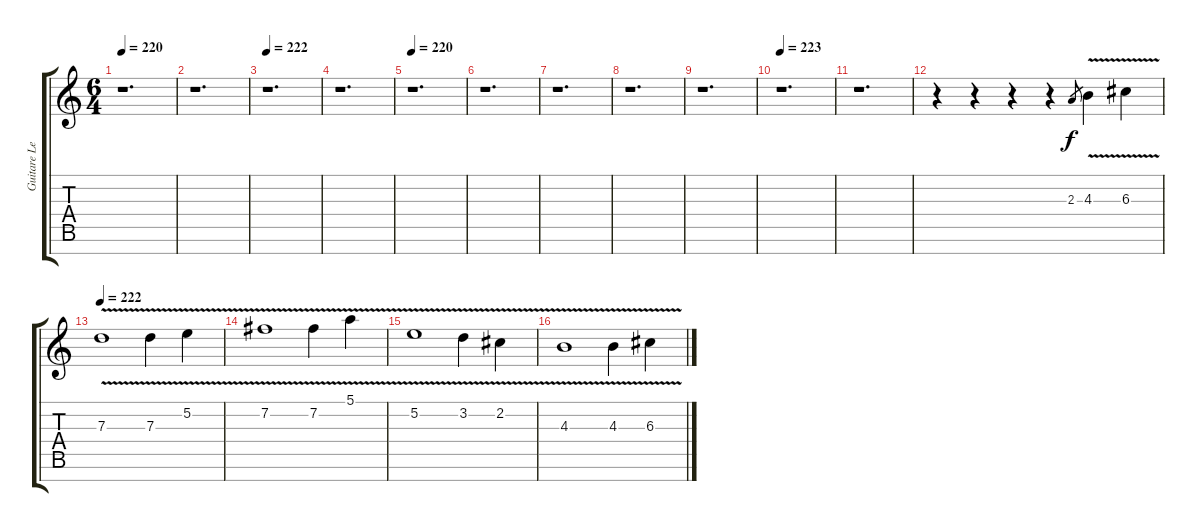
\track ("Guitare Lead I" "Guitare Le") {instrument distortionguitar}
\staff {score tabs}
\tuning (E4 B3 G3 D3 A2 E2 B1) {hide}
\ts (6 4)
\tempo 220
\clef g2
\ks c
r.1{d dy f} |
r.1{d} |
\tempo 222
r.1{d} |
r.1{d} |
\tempo 220
r.1{d} |
r.1{d} |
r.1{d} |
r.1{d} |
r.1{d} |
\tempo 223
r.1{d} |
r.1{d} |
r.4 r.4 r.4 r.4 2.3.8{gr} 4.3{v}.4 6.3{v}.4 |
\tempo 222
7.3{v}.1 7.3{v}.4 5.2{v}.4 |
7.2{v}.1 7.2{v}.4 5.1{v}.4 |
5.2{v}.1 3.2{v}.4 2.2{v}.4 |
4.3{v}.1 4.3{v}.4 6.3{v}.4
